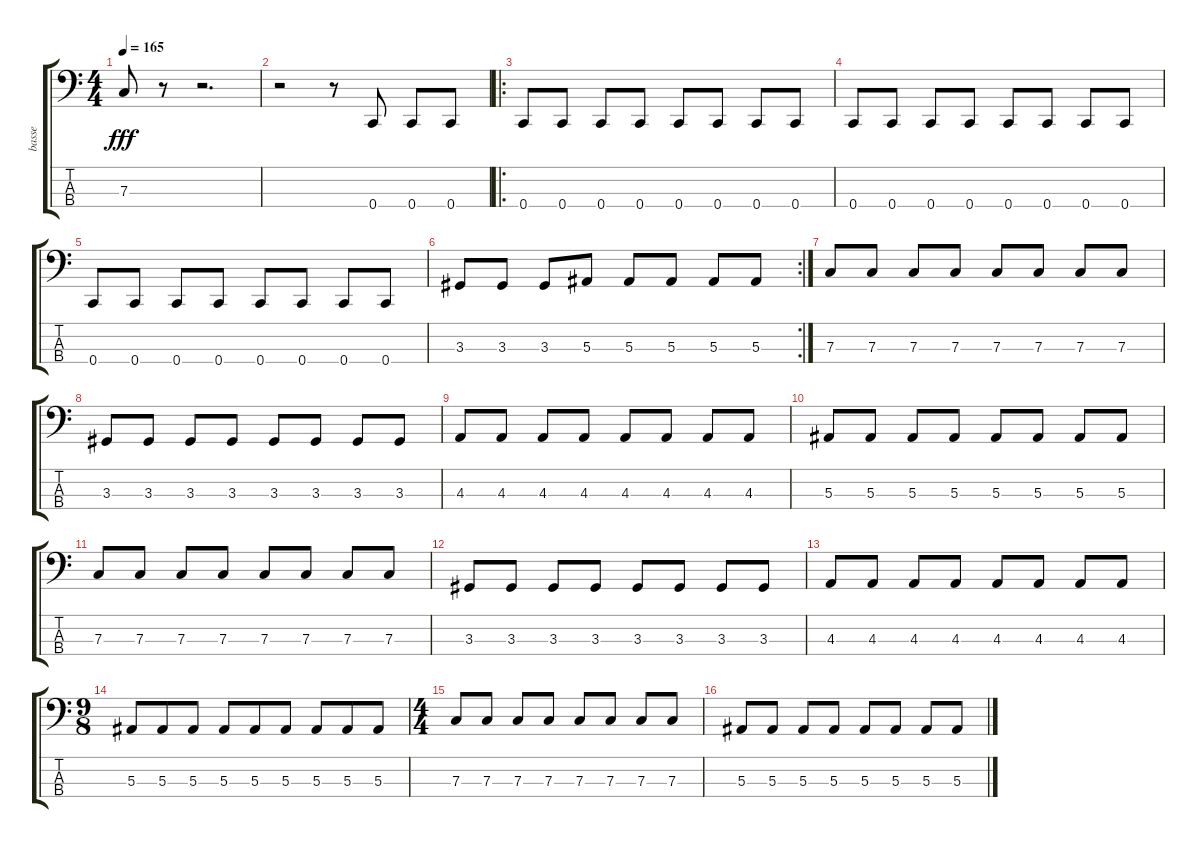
\track ("basse" "basse") {instrument electricbassfinger}
\staff {score tabs}
\tuning (Eb2 Bb1 F1 C1) {hide}
\ts (4 4)
\tempo 165
\clef f4
\ks c
7.3.8{dy fff} r.8 r.2{d} |
r.2 r.8 0.4.8 0.4.8 0.4.8 |
\ro
0.4.8 0.4.8 0.4.8 0.4.8 0.4.8 0.4.8 0.4.8 0.4.8 |
0.4.8 0.4.8 0.4.8 0.4.8 0.4.8 0.4.8 0.4.8 0.4.8 |
0.4.8 0.4.8 0.4.8 0.4.8 0.4.8 0.4.8 0.4.8 0.4.8 |
\rc 2
3.3.8 3.3.8 3.3.8 5.3.8 5.3.8 5.3.8 5.3.8 5.3.8 |
7.3.8 7.3.8 7.3.8 7.3.8 7.3.8 7.3.8 7.3.8 7.3.8 |
3.3.8 3.3.8 3.3.8 3.3.8 3.3.8 3.3.8 3.3.8 3.3.8 |
4.3.8 4.3.8 4.3.8 4.3.8 4.3.8 4.3.8 4.3.8 4.3.8 |
5.3.8 5.3.8 5.3.8 5.3.8 5.3.8 5.3.8 5.3.8 5.3.8 |
7.3.8 7.3.8 7.3.8 7.3.8 7.3.8 7.3.8 7.3.8 7.3.8 |
3.3.8 3.3.8 3.3.8 3.3.8 3.3.8 3.3.8 3.3.8 3.3.8 |
4.3.8 4.3.8 4.3.8 4.3.8 4.3.8 4.3.8 4.3.8 4.3.8 |
\ts (9 8)
5.3.8 5.3.8 5.3.8 5.3.8 5.3.8 5.3.8 5.3.8 5.3.8 5.3.8 |
\ts (4 4)
7.3.8 7.3.8 7.3.8 7.3.8 7.3.8 7.3.8 7.3.8 7.3.8 |
5.3.8 5.3.8 5.3.8 5.3.8 5.3.8 5.3.8 5.3.8 5.3.8
